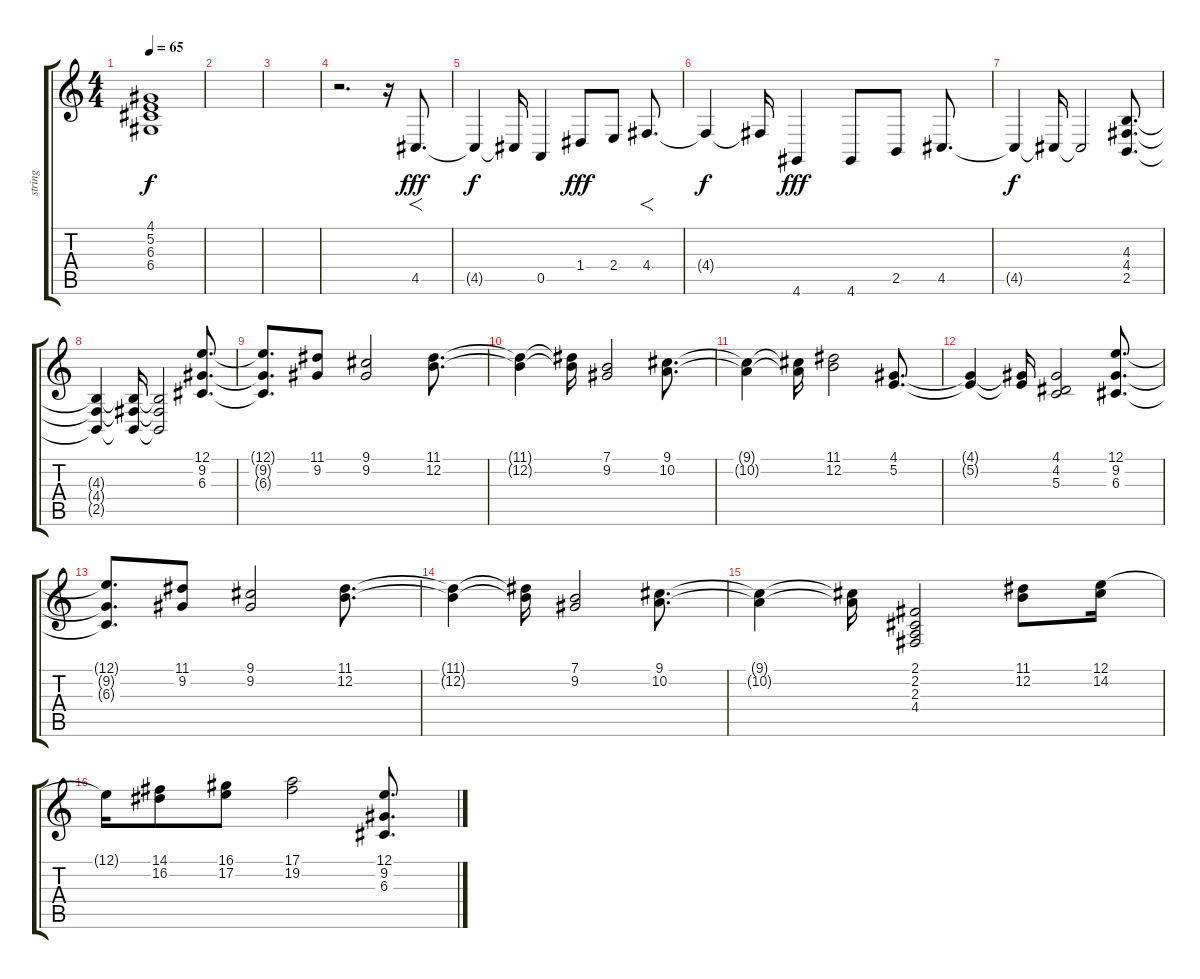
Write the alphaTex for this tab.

\track ("string" "string") {instrument stringensemble1}
\staff {score tabs}
\tuning (E4 B3 G3 D3 A2 E2) {hide}
\ts (4 4)
\tempo 65
\clef g2
\ks c
(4.1{t} 5.2{t} 6.3{t} 6.4{t}).1{dy f} |
|
|
r.2{d volume 10 instrument stringensemble1} r.16 4.5.8{f d dy fff} |
4.5{t}.4{dy f} 4.5{t}.16 0.5.4 1.4.8{dy fff} 2.4.8 4.4.8{f d} |
4.4{t}.4{dy f} 4.4{t}.16 4.6.4{dy fff} 4.6.8 2.5.8 4.5.8{d} |
4.5{t}.4{dy f} 4.5{t}.16 4.5{t}.2 (4.3 4.4 2.5).8{d volume 11} |
(4.3{t} 4.4{t} 2.5{t}).4 (4.3{t} 4.4{t} 2.5{t}).16 (4.3{t} 4.4{t} 2.5{t}).2 (12.1 9.2 6.3).8{d} |
(12.1{t} 9.2{t} 6.3{t}).8{d} (11.1 9.2).8 (9.1 9.2).2 (11.1 12.2).8{d} |
(11.1{t} 12.2{t}).4 (11.1{t} 12.2{t}).16 (7.1 9.2).2 (9.1 10.2).8{d} |
(9.1{t} 10.2{t}).4 (9.1{t} 10.2{t}).16 (11.1 12.2).2 (4.1 5.2).8{d} |
(4.1{t} 5.2{t}).4 (4.1{t} 5.2{t}).16 (4.1 4.2 5.3).2 (12.1 9.2 6.3).8{d} |
(12.1{t} 9.2{t} 6.3{t}).8{d} (11.1 9.2).8 (9.1 9.2).2 (11.1 12.2).8{d} |
(11.1{t} 12.2{t}).4 (11.1{t} 12.2{t}).16 (7.1 9.2).2 (9.1 10.2).8{d} |
(9.1{t} 10.2{t}).4 (9.1{t} 10.2{t}).16 (2.1 2.2 2.3 4.4).2 (11.1 12.2).8 (12.1 14.2).16 |
12.1{t}.16 (14.1 16.2).8 (16.1 17.2).8 (17.1 19.2).2 (12.1 9.2 6.3).8{d}
